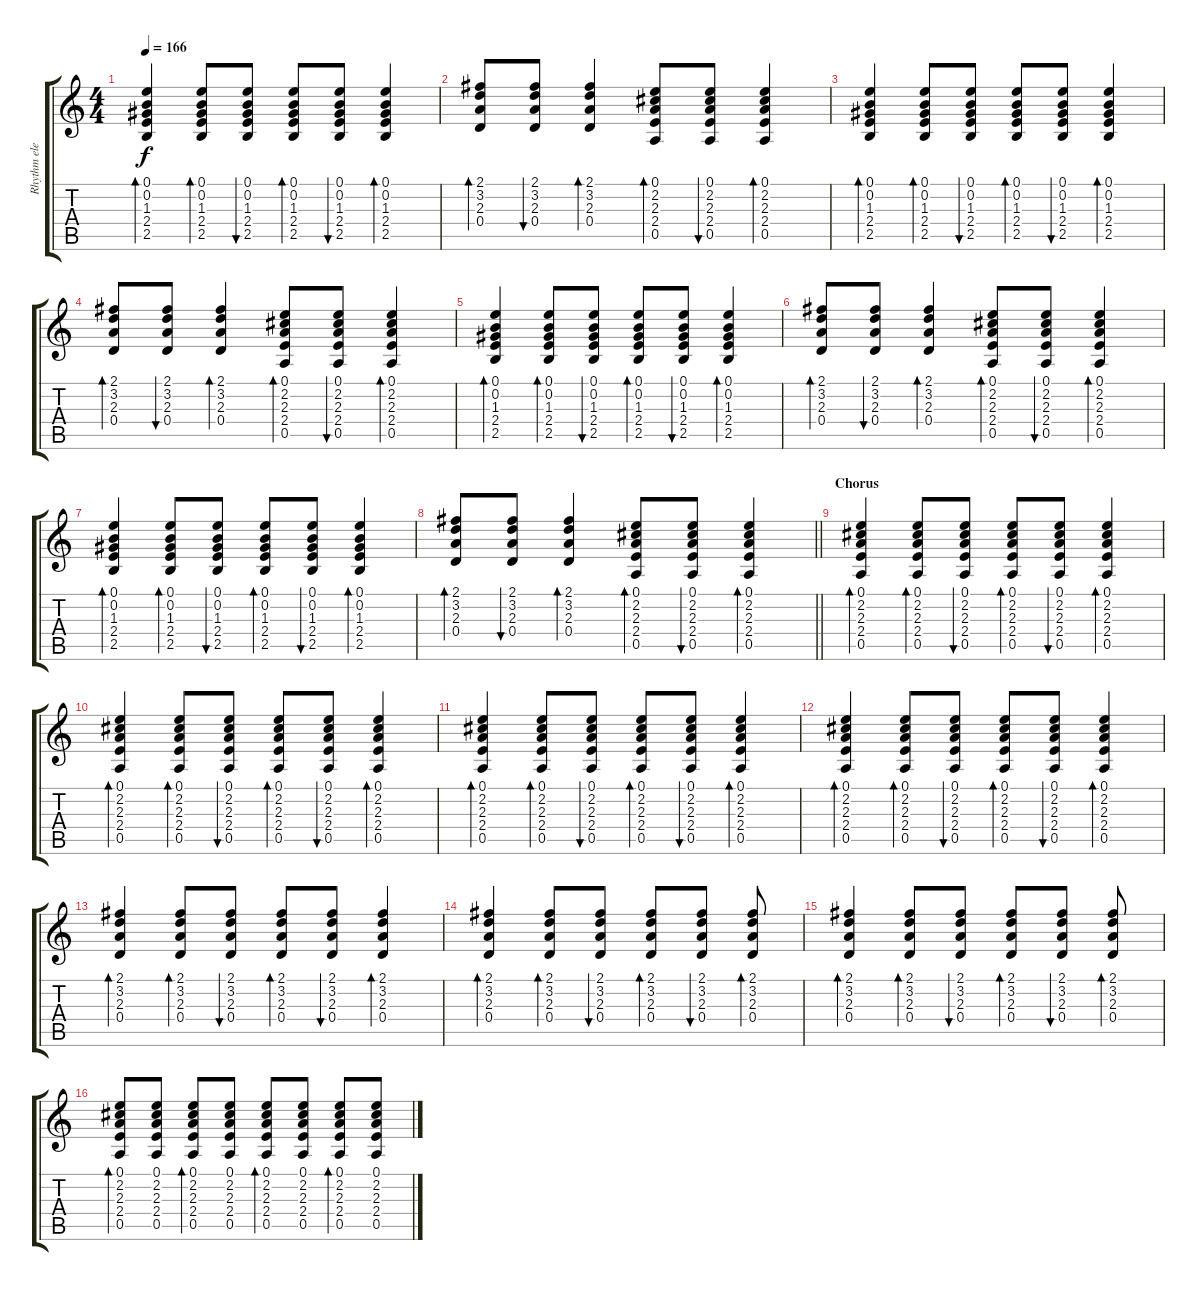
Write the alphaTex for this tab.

\track ("Rhythm electric" "Rhythm ele") {instrument overdrivenguitar}
\staff {score tabs}
\tuning (E4 B3 G3 D3 A2 E2) {hide}
\ts (4 4)
\tempo 166
\clef g2
\ks c
(0.1 0.2 1.3 2.4 2.5).4{bd 120 dy f} (0.1 0.2 1.3 2.4 2.5).8{bd 60} (0.1 0.2 1.3 2.4 2.5).8{bu 60} (0.1 0.2 1.3 2.4 2.5).8{bd 60} (0.1 0.2 1.3 2.4 2.5).8{bu 60} (0.1 0.2 1.3 2.4 2.5).4{bd 120} |
(2.1 3.2 2.3 0.4).8{bd 120} (2.1 3.2 2.3 0.4).8{bu 60} (2.1 3.2 2.3 0.4).4{bd 60} (0.1 2.2 2.3 2.4 0.5).8{bd 120} (0.1 2.2 2.3 2.4 0.5).8{bu 60} (0.1 2.2 2.3 2.4 0.5).4{bd 60} |
(0.1 0.2 1.3 2.4 2.5).4{bd 120} (0.1 0.2 1.3 2.4 2.5).8{bd 60} (0.1 0.2 1.3 2.4 2.5).8{bu 60} (0.1 0.2 1.3 2.4 2.5).8{bd 60} (0.1 0.2 1.3 2.4 2.5).8{bu 60} (0.1 0.2 1.3 2.4 2.5).4{bd 120} |
(2.1 3.2 2.3 0.4).8{bd 120} (2.1 3.2 2.3 0.4).8{bu 60} (2.1 3.2 2.3 0.4).4{bd 60} (0.1 2.2 2.3 2.4 0.5).8{bd 120} (0.1 2.2 2.3 2.4 0.5).8{bu 60} (0.1 2.2 2.3 2.4 0.5).4{bd 60} |
(0.1 0.2 1.3 2.4 2.5).4{bd 120} (0.1 0.2 1.3 2.4 2.5).8{bd 60} (0.1 0.2 1.3 2.4 2.5).8{bu 60} (0.1 0.2 1.3 2.4 2.5).8{bd 60} (0.1 0.2 1.3 2.4 2.5).8{bu 60} (0.1 0.2 1.3 2.4 2.5).4{bd 120} |
(2.1 3.2 2.3 0.4).8{bd 120} (2.1 3.2 2.3 0.4).8{bu 60} (2.1 3.2 2.3 0.4).4{bd 60} (0.1 2.2 2.3 2.4 0.5).8{bd 120} (0.1 2.2 2.3 2.4 0.5).8{bu 60} (0.1 2.2 2.3 2.4 0.5).4{bd 60} |
(0.1 0.2 1.3 2.4 2.5).4{bd 120} (0.1 0.2 1.3 2.4 2.5).8{bd 60} (0.1 0.2 1.3 2.4 2.5).8{bu 60} (0.1 0.2 1.3 2.4 2.5).8{bd 60} (0.1 0.2 1.3 2.4 2.5).8{bu 60} (0.1 0.2 1.3 2.4 2.5).4{bd 120} |
\barLineRight lightlight
(2.1 3.2 2.3 0.4).8{bd 120} (2.1 3.2 2.3 0.4).8{bu 60} (2.1 3.2 2.3 0.4).4{bd 60} (0.1 2.2 2.3 2.4 0.5).8{bd 120} (0.1 2.2 2.3 2.4 0.5).8{bu 60} (0.1 2.2 2.3 2.4 0.5).4{bd 60} |
\section ("" "Chorus")
(0.1 2.2 2.3 2.4 0.5).4{bd 120} (0.1 2.2 2.3 2.4 0.5).8{bd 60} (0.1 2.2 2.3 2.4 0.5).8{bu 60} (0.1 2.2 2.3 2.4 0.5).8{bd 60} (0.1 2.2 2.3 2.4 0.5).8{bu 60} (0.1 2.2 2.3 2.4 0.5).4{bd 120} |
(0.1 2.2 2.3 2.4 0.5).4{bd 120} (0.1 2.2 2.3 2.4 0.5).8{bd 60} (0.1 2.2 2.3 2.4 0.5).8{bu 60} (0.1 2.2 2.3 2.4 0.5).8{bd 60} (0.1 2.2 2.3 2.4 0.5).8{bu 60} (0.1 2.2 2.3 2.4 0.5).4{bd 120} |
(0.1 2.2 2.3 2.4 0.5).4{bd 120} (0.1 2.2 2.3 2.4 0.5).8{bd 60} (0.1 2.2 2.3 2.4 0.5).8{bu 60} (0.1 2.2 2.3 2.4 0.5).8{bd 60} (0.1 2.2 2.3 2.4 0.5).8{bu 60} (0.1 2.2 2.3 2.4 0.5).4{bd 120} |
(0.1 2.2 2.3 2.4 0.5).4{bd 120} (0.1 2.2 2.3 2.4 0.5).8{bd 60} (0.1 2.2 2.3 2.4 0.5).8{bu 60} (0.1 2.2 2.3 2.4 0.5).8{bd 60} (0.1 2.2 2.3 2.4 0.5).8{bu 60} (0.1 2.2 2.3 2.4 0.5).4{bd 120} |
(2.1 3.2 2.3 0.4).4{bd 120} (2.1 3.2 2.3 0.4).8{bd 60} (2.1 3.2 2.3 0.4).8{bu 60} (2.1 3.2 2.3 0.4).8{bd 60} (2.1 3.2 2.3 0.4).8{bu 60} (2.1 3.2 2.3 0.4).4{bd 120} |
(2.1 3.2 2.3 0.4).4{bd 120} (2.1 3.2 2.3 0.4).8{bd 60} (2.1 3.2 2.3 0.4).8{bu 60} (2.1 3.2 2.3 0.4).8{bd 60} (2.1 3.2 2.3 0.4).8{bu 60} (2.1 3.2 2.3 0.4).8{bd 120} |
(2.1 3.2 2.3 0.4).4{bd 120} (2.1 3.2 2.3 0.4).8{bd 60} (2.1 3.2 2.3 0.4).8{bu 60} (2.1 3.2 2.3 0.4).8{bd 60} (2.1 3.2 2.3 0.4).8{bu 60} (2.1 3.2 2.3 0.4).8{bd 120} |
(0.1 2.2 2.3 2.4 0.5).8{bd 60} (0.1 2.2 2.3 2.4 0.5).8 (0.1 2.2 2.3 2.4 0.5).8{bd 60} (0.1 2.2 2.3 2.4 0.5).8 (0.1 2.2 2.3 2.4 0.5).8{bd 60} (0.1 2.2 2.3 2.4 0.5).8 (0.1 2.2 2.3 2.4 0.5).8{bd 60} (0.1 2.2 2.3 2.4 0.5).8
